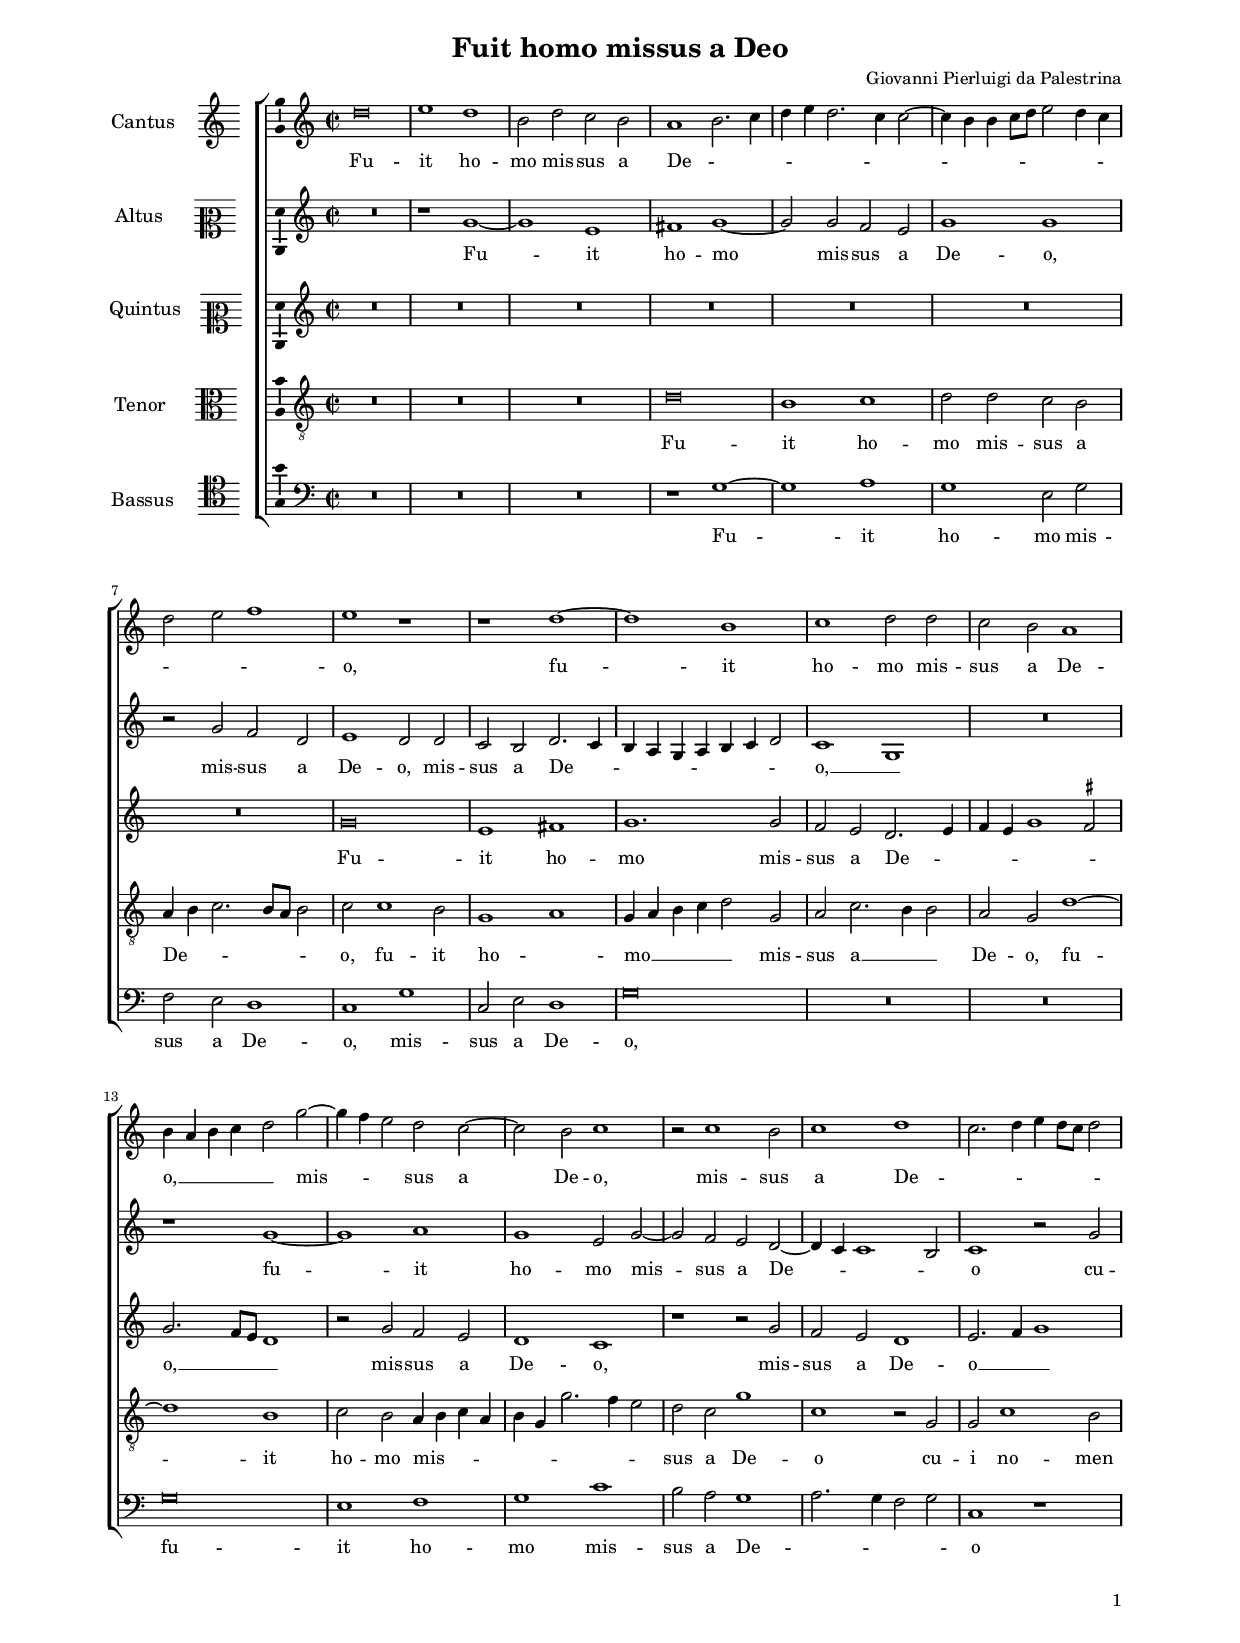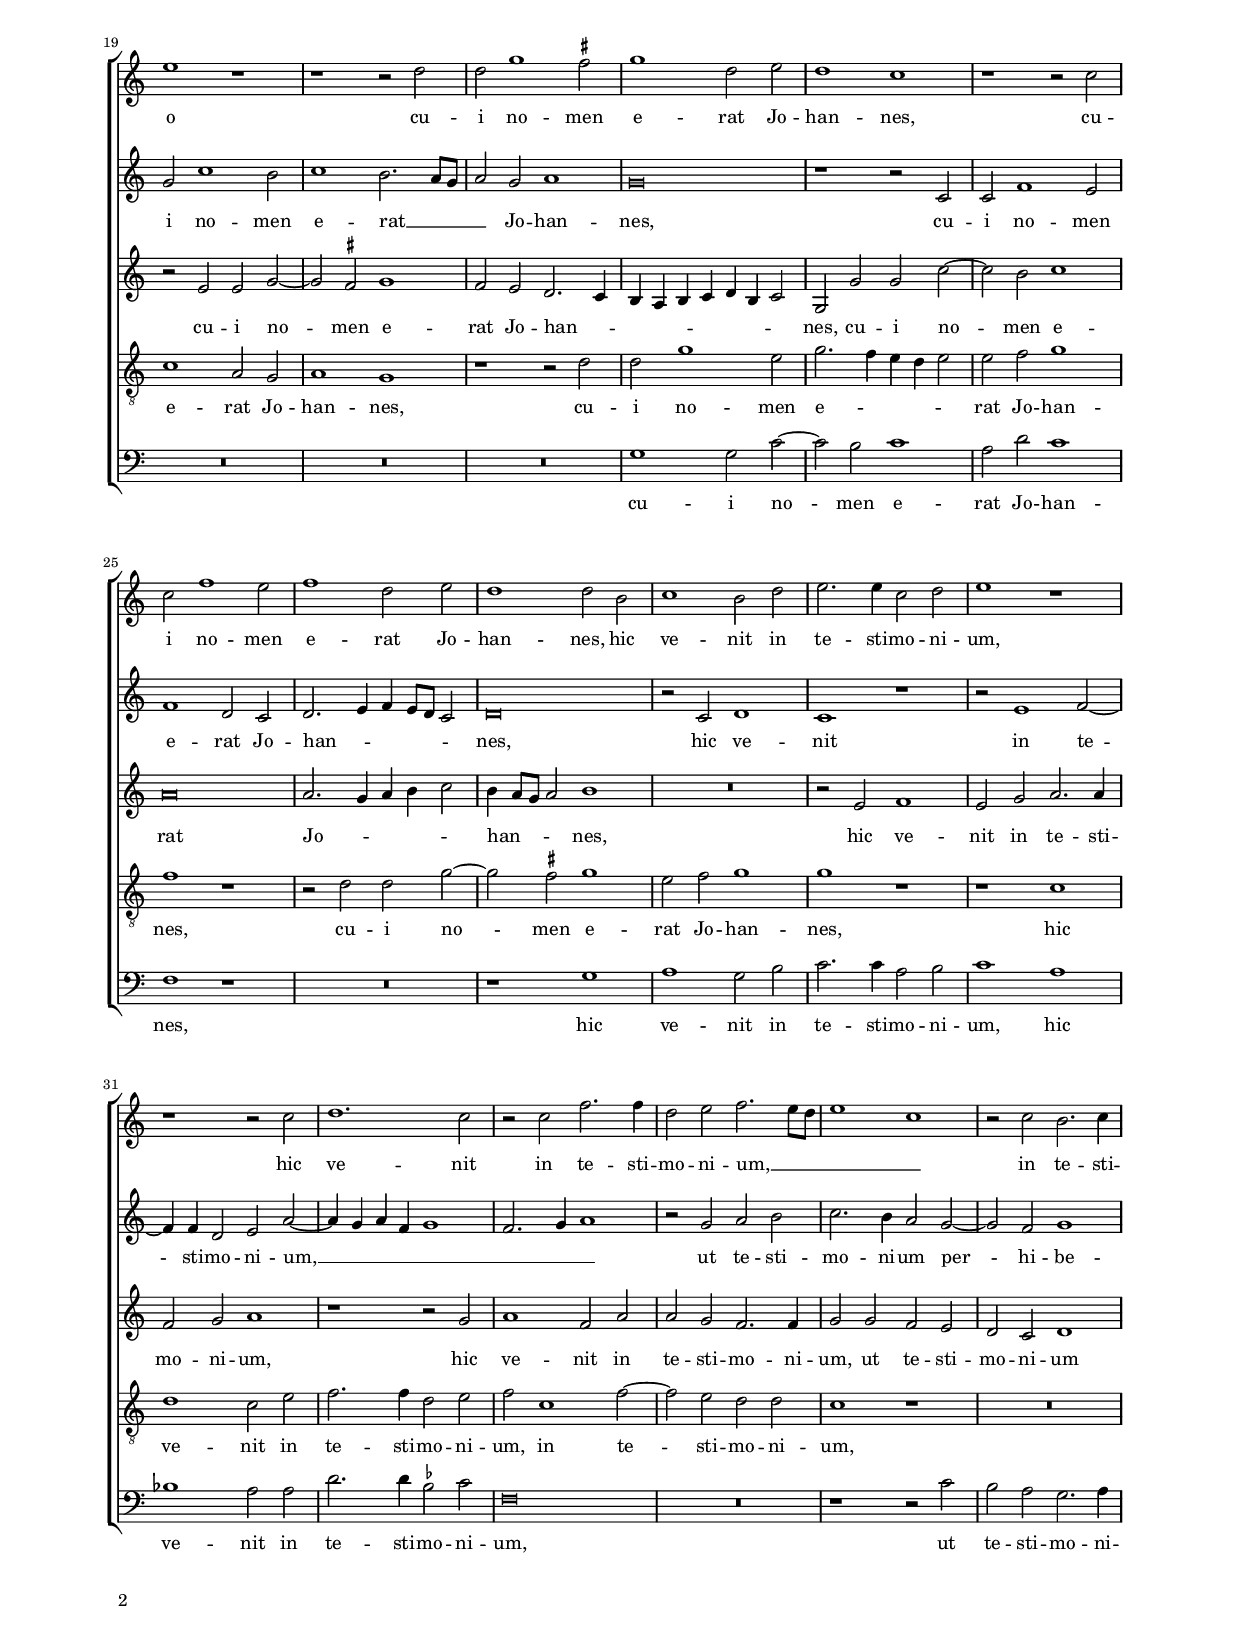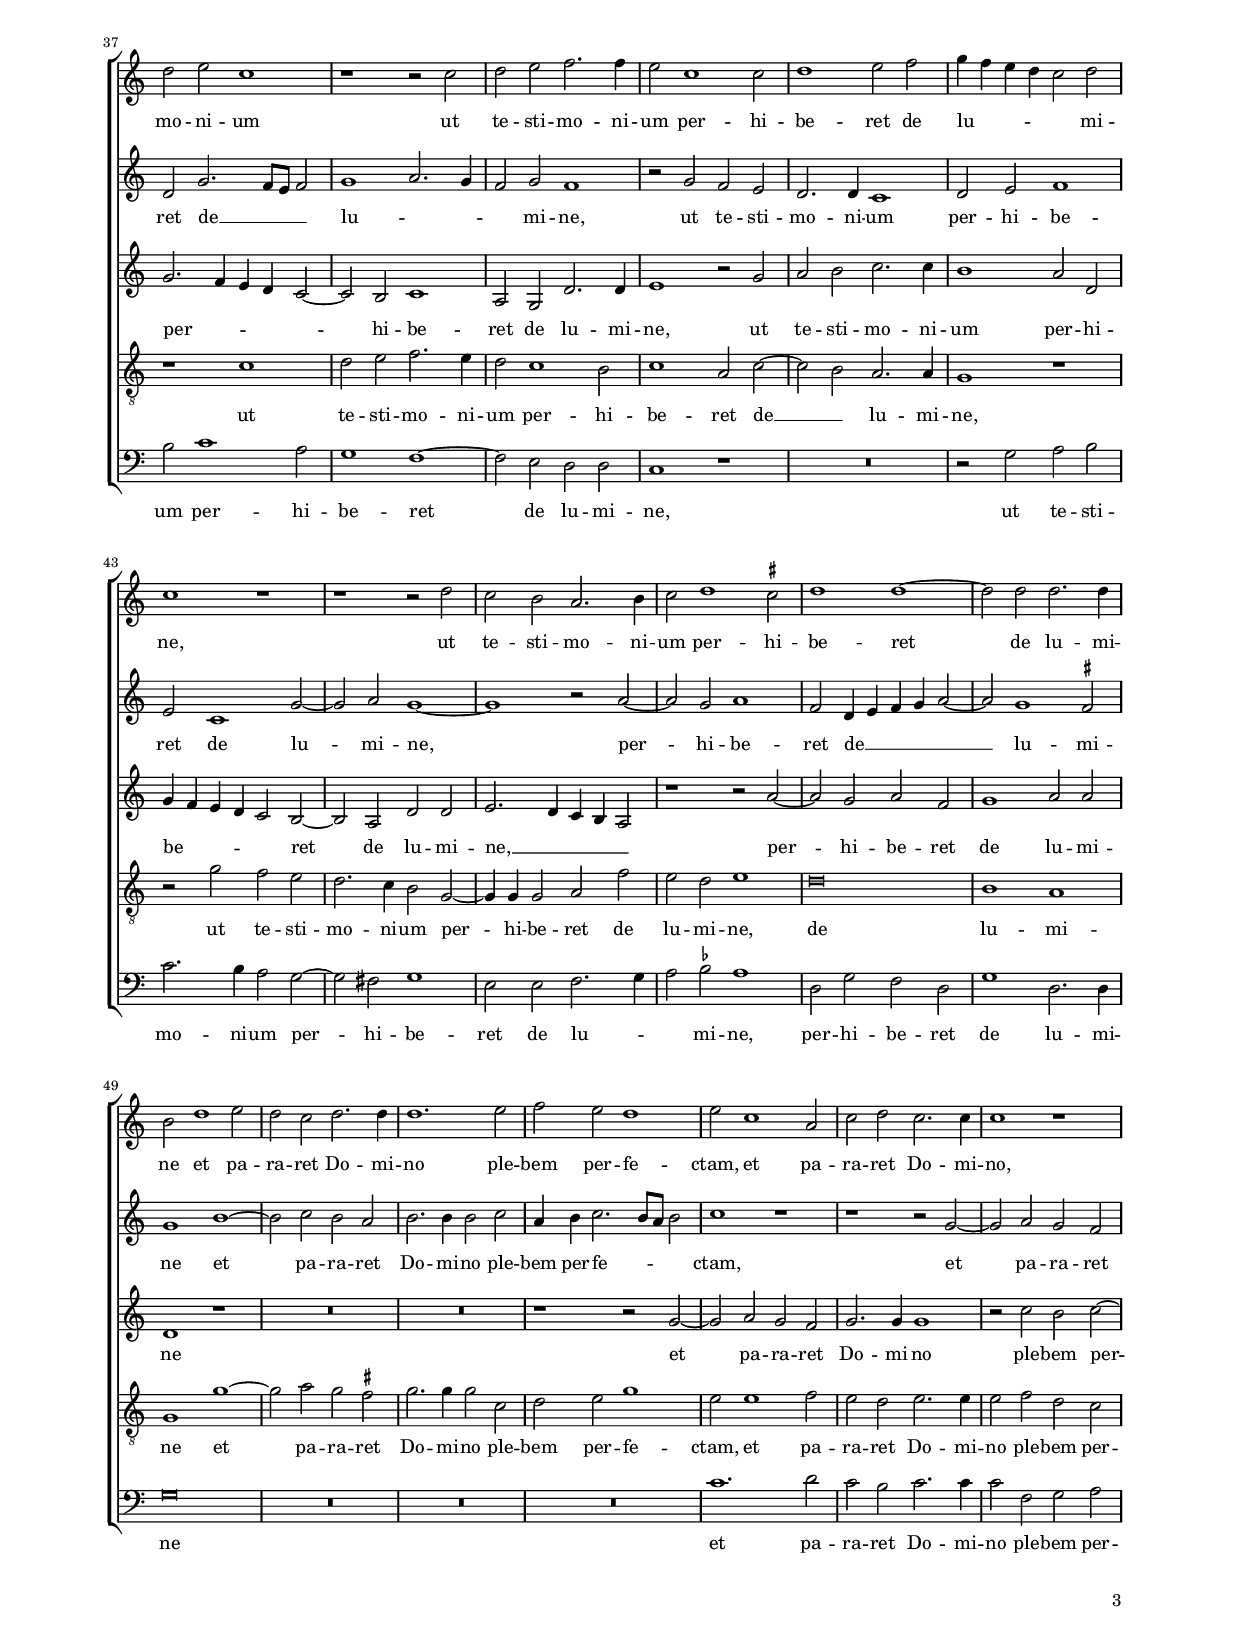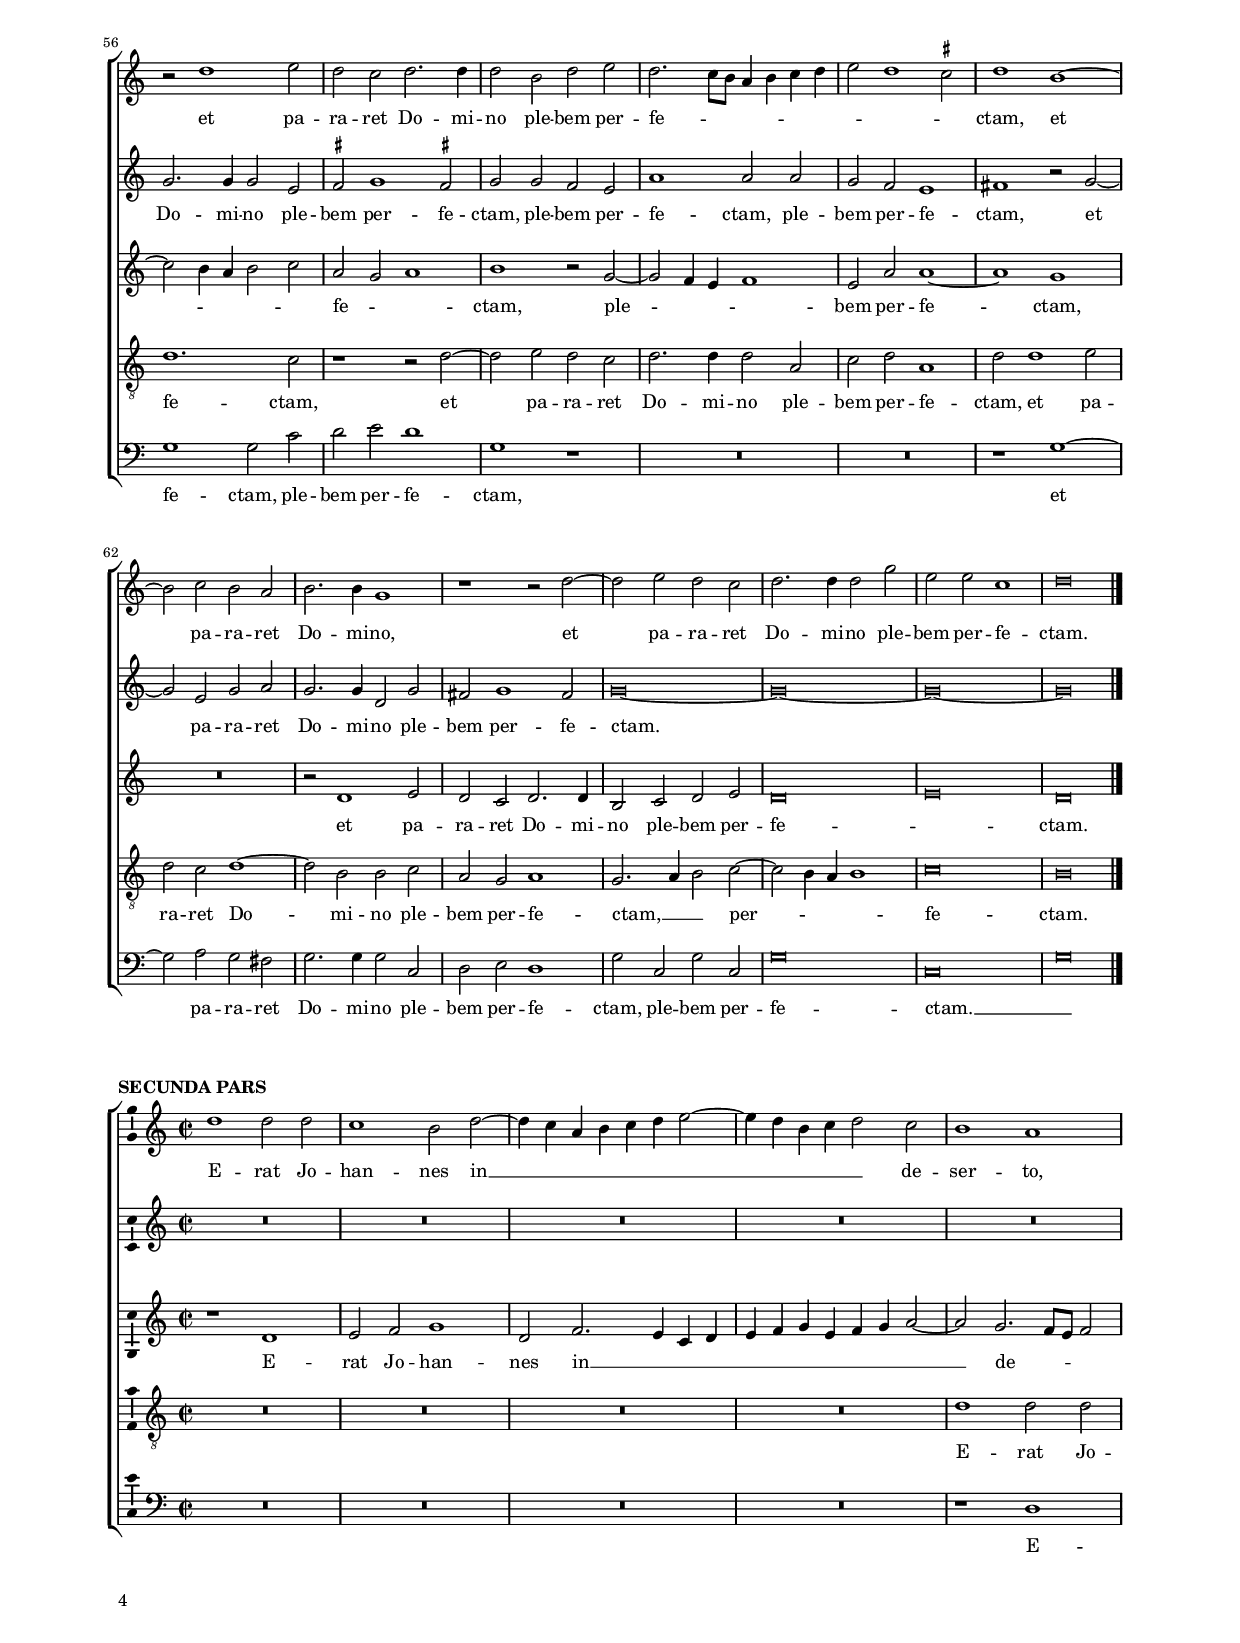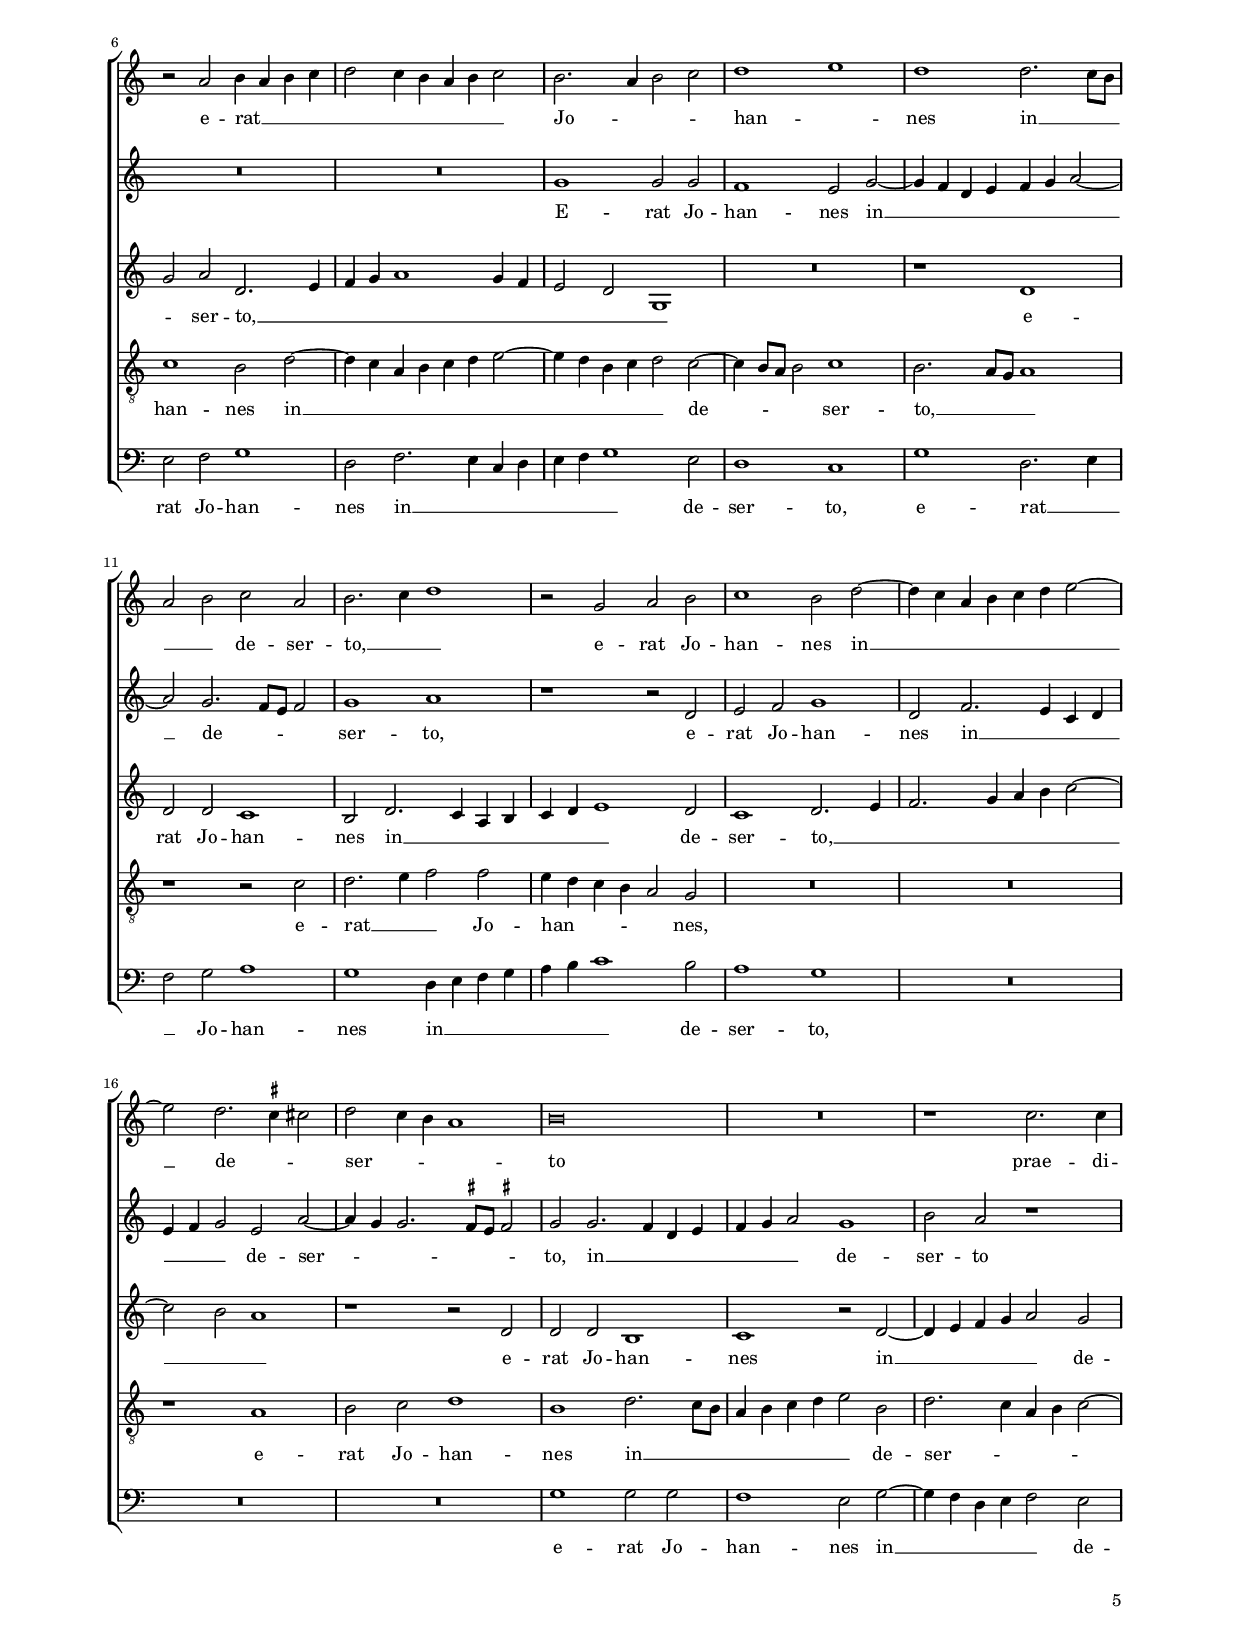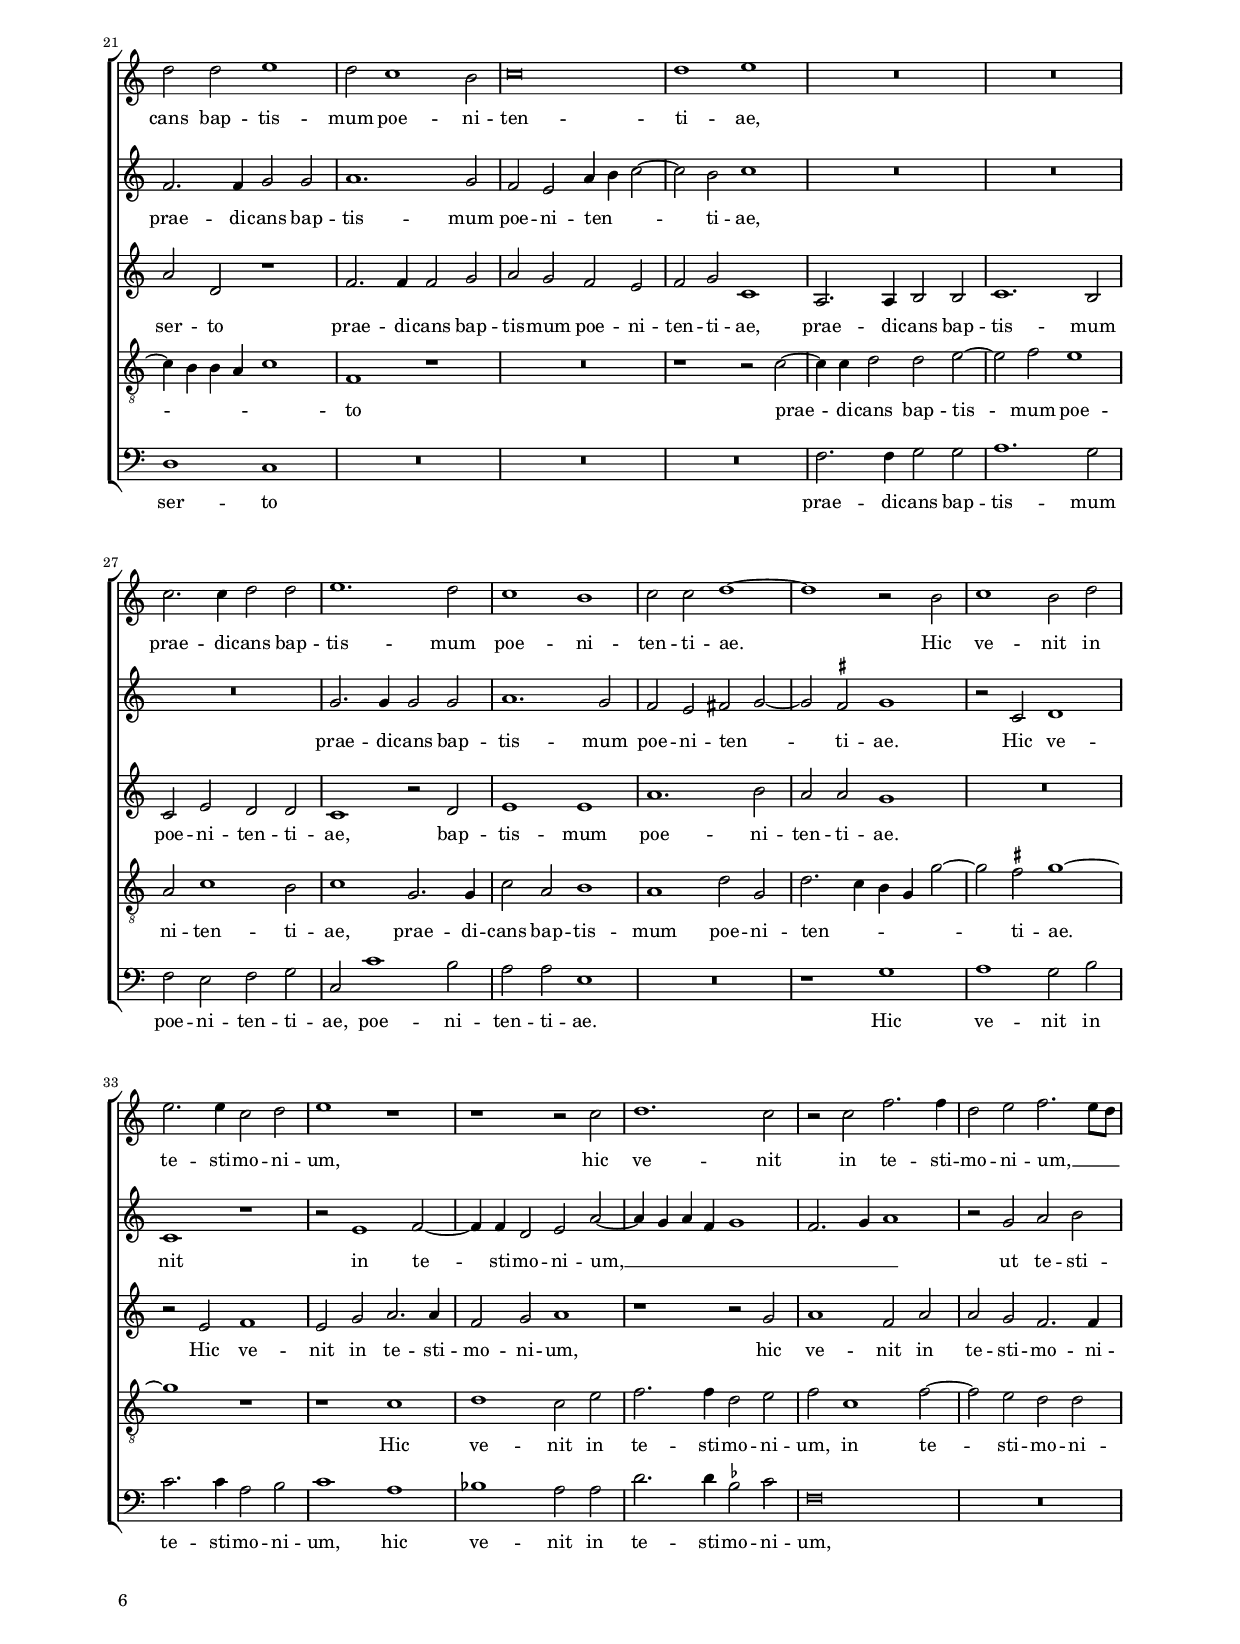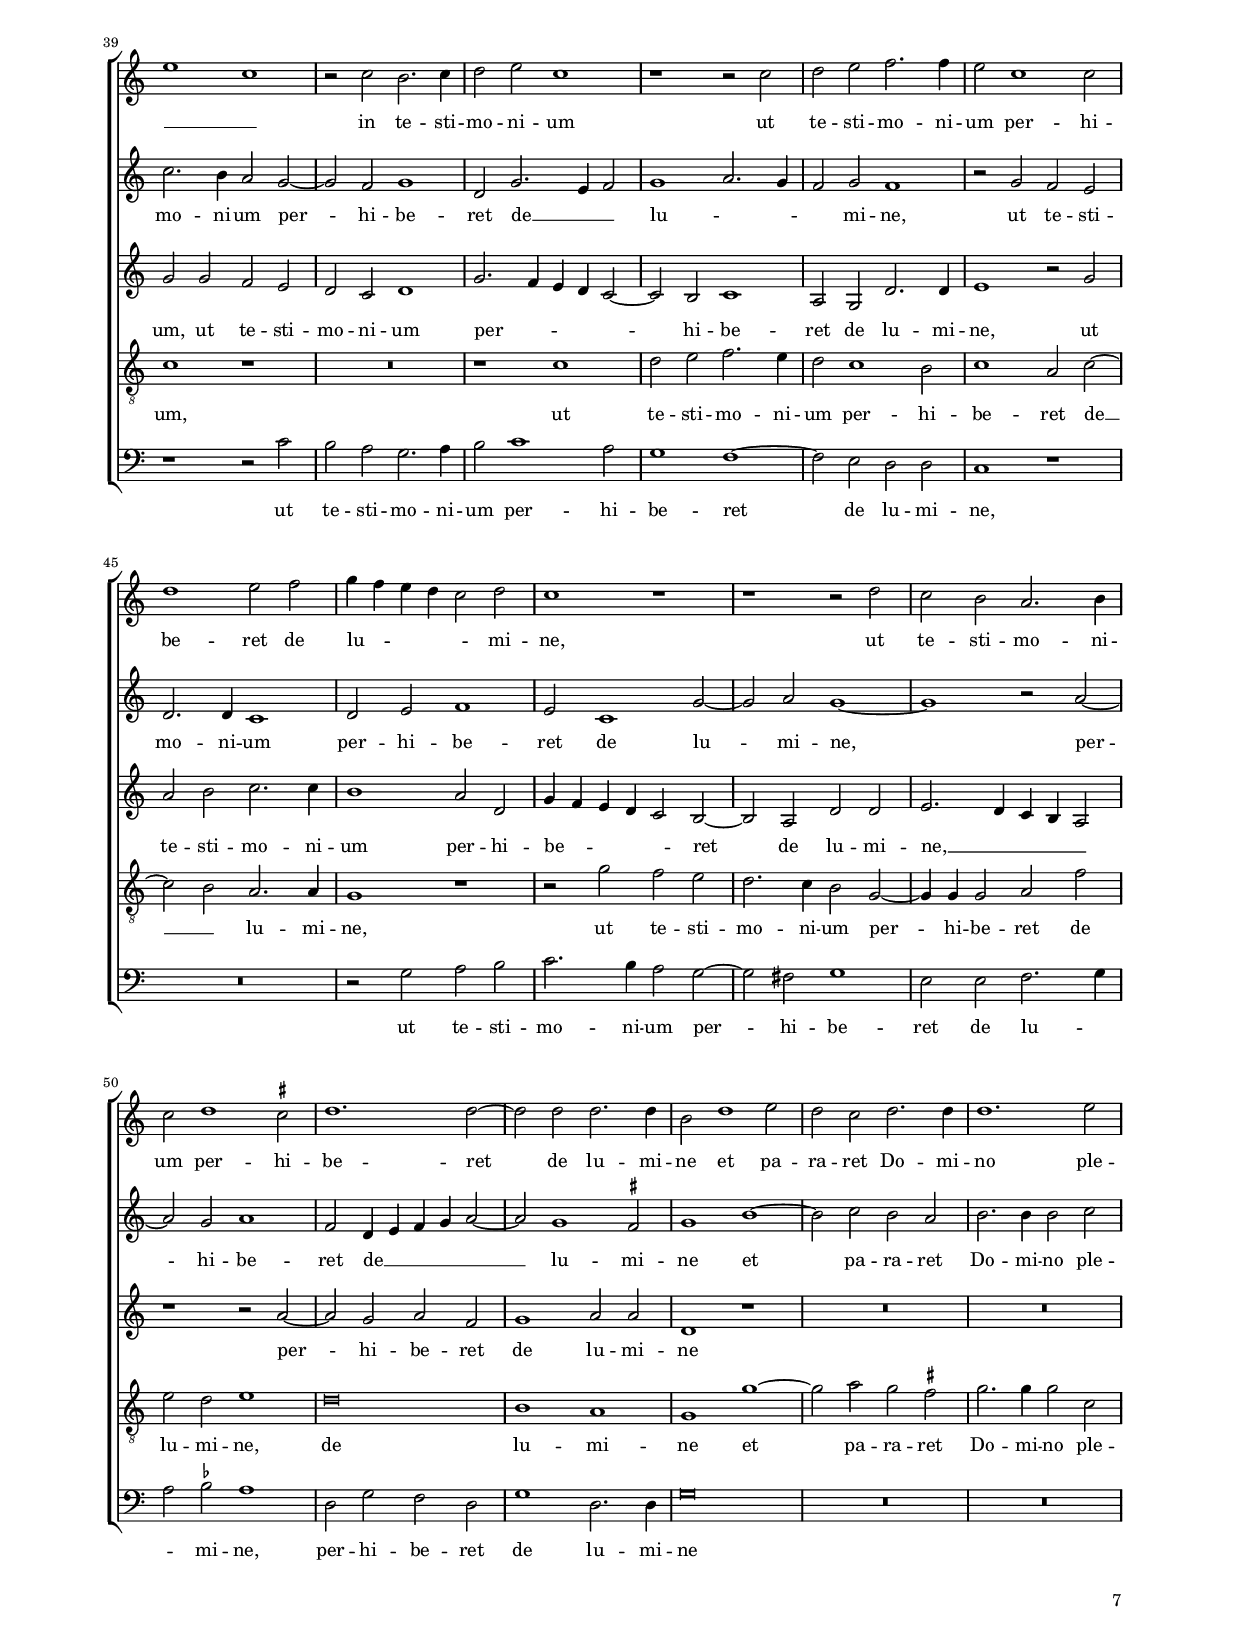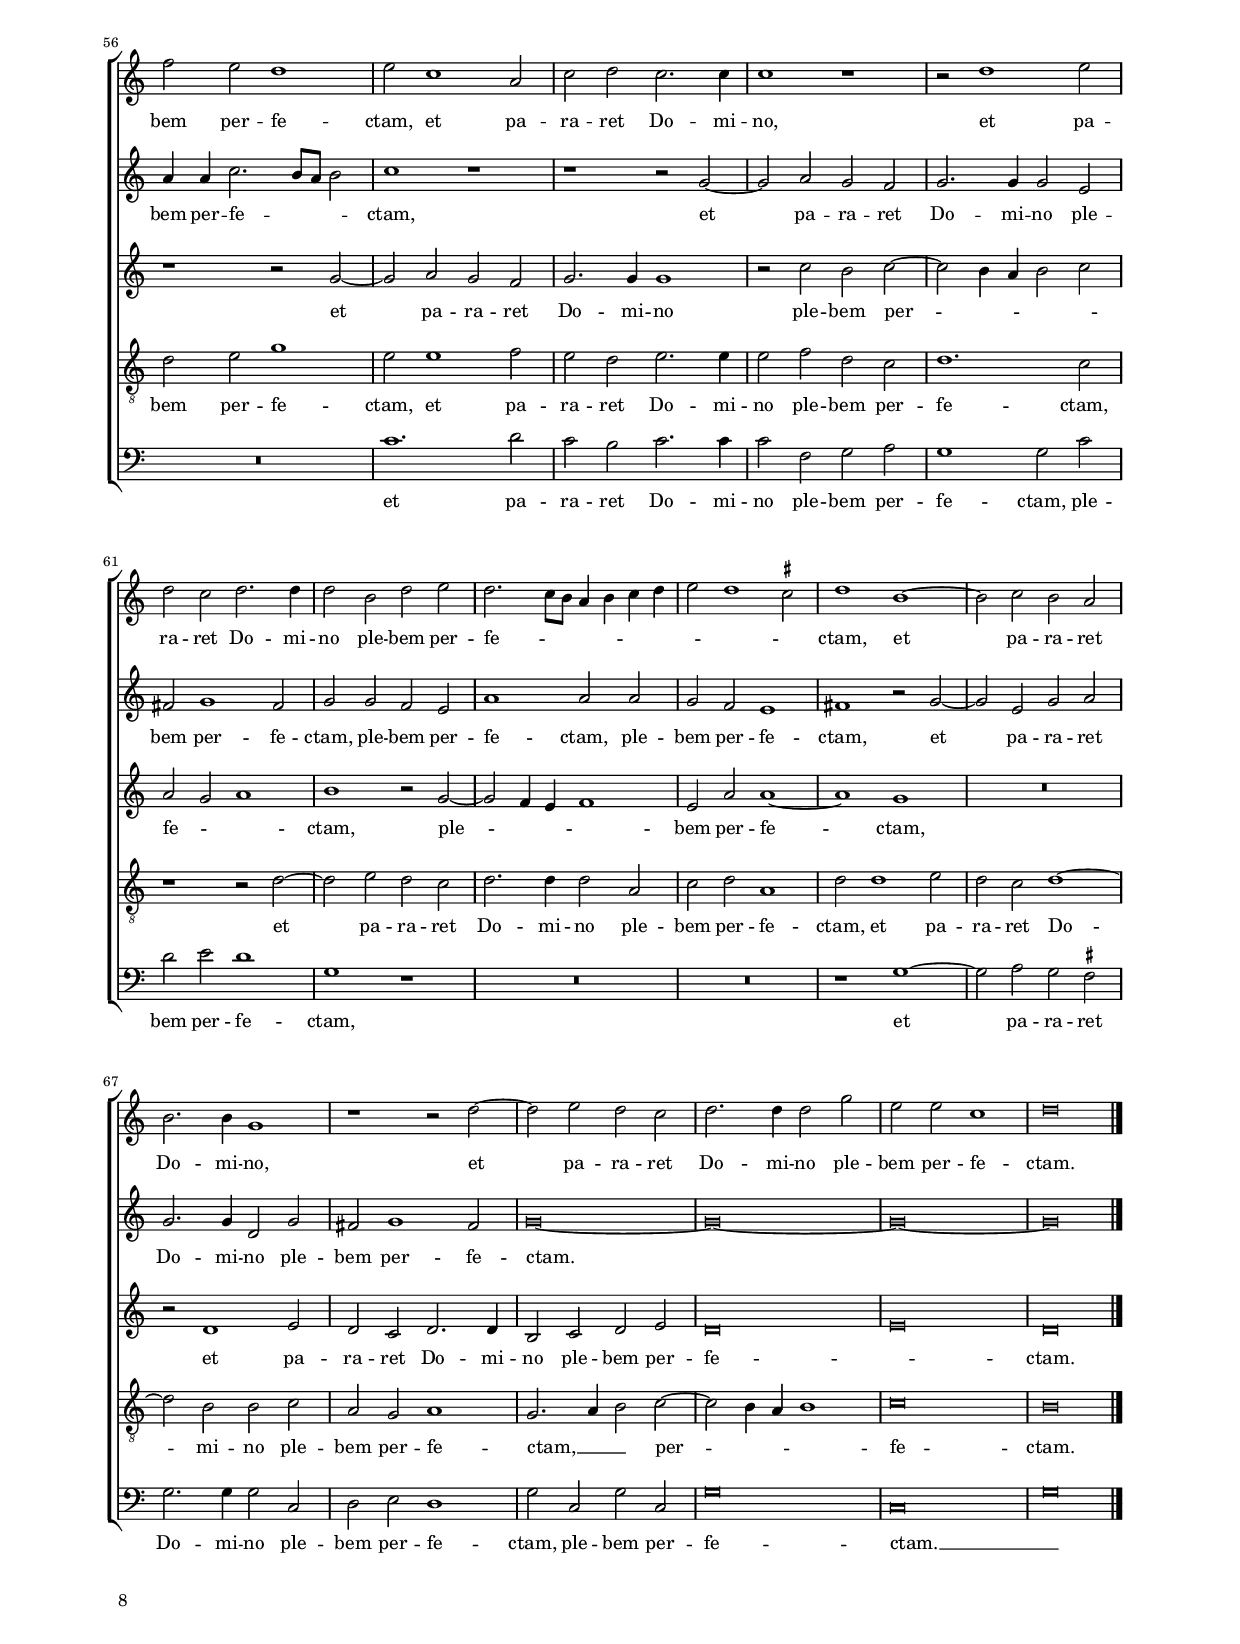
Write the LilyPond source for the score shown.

\header
{
  title="Fuit homo missus a Deo"
  composer="Giovanni Pierluigi da Palestrina"
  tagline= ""
}

\version "2.20.0"
\language deutsch
#(set-global-staff-size 15)
% #(set-default-paper-size "letter")
#(ly:set-option 'point-and-click #f)

	
	ficta = { \once \set suggestAccidentals = ##t }
	
	forget = #(define-music-function (music) (ly:music?) #{
		\accidentalStyle forget
		$music
		\accidentalStyle default
		#})
	
	m = \melisma
	me = \melismaEnd


\paper
	{
	top-margin = 1.8 \cm
	bottom-margin = 1.2 \cm
	left-margin = 2 \cm
	right-margin = 2 \cm
	ragged-bottom = ##f
	ragged-last-bottom = ##t
	print-page-number = ##f
	score-system-spacing = #'((basic-distance . 16) (minimum-distance . 14) (padding . 5) (strechability . 150))
	system-system-spacing = #'((basic-distance . 16) (minimum-distance . 14) (padding . 5) (strechability . 150))
    oddFooterMarkup=\markup   \fill-line { "" \fromproperty #'page:page-number-string }
    evenFooterMarkup=\markup  \fill-line { \fromproperty #'page:page-number-string "" }
    last-bottom-spacing = #'((basic-distance . 12) (minimum-distance . 7) (padding . 4))
	systems-per-page = 3
%       page-count = 6
%	min-systems-per-page = 3
	}

global = {
	\key c \major
	\time 2/2 \set Score.measureLength = #(ly:make-moment 2/1)
        \skip 1*136 \bar "|."
	}
	

incipitcantus = \markup { \score {
	{
	\set Staff.instrumentName = \markup { \fontsize #1 "Cantus" }
	\key c \major
	\clef violin
	s4 \bar ""
	}
	\layout  {
	raggedright = ##t
	indent = 1.8 \cm
	line-width = 2.5 \cm
	\context { \Staff \remove Time_signature_engraver }
	\override Staff.Clef.Y-extent = #'(0 . 0)
	}} \hspace #1 }
      
      
incipitaltus = \markup { \score {
	{
	\set Staff.instrumentName = \markup { \fontsize #1 "Altus" }
	\key c \major
	\clef mezzosoprano
	s4 \bar ""
	}
	\layout  {
	raggedright = ##t
	indent = 1.8 \cm
	line-width = 2.5 \cm
	\context { \Staff \remove Time_signature_engraver }
	\override Staff.Clef.Y-extent = #'(0 . 0)
	}} \hspace #1 }

         
incipitquintus = \markup { \score {
	{
	\set Staff.instrumentName = \markup { \fontsize #1 "Quintus" }
	\key c \major
	\clef mezzosoprano
	s4 \bar ""
	}
	\layout  {
	raggedright = ##t
	indent = 1.8 \cm
	line-width = 2.5 \cm
	\context { \Staff \remove Time_signature_engraver }
	\override Staff.Clef.Y-extent = #'(0 . 0)
	}} \hspace #1 }
      

incipittenor = \markup { \score {
	{
	\set Staff.instrumentName = \markup { \fontsize #1 "Tenor" }
	\key c \major
	\clef alto
	s4 \bar ""
	}
	\layout  {
	raggedright = ##t
	indent = 1.8 \cm
	line-width = 2.5 \cm
	\context { \Staff \remove Time_signature_engraver }
	\override Staff.Clef.Y-extent = #'(0 . 0)
	}} \hspace #1 }
 
      
incipitbassus = \markup { \score {
	{
	\set Staff.instrumentName = \markup { \fontsize #1 "Bassus" }
	\key c \major
	\clef tenor
	s4 \bar ""
	}
	\layout  {
	raggedright = ##t
	indent = 1.8 \cm
	line-width = 2.5 \cm
	\context { \Staff \remove Time_signature_engraver }
	\override Staff.Clef.Y-extent = #'(0 . 0)
	}} \hspace #1 }


cantus =  \relative c''
	{
	d\breve
	e1 d
	h2 d c h
	a1 h2. c4
%5
	d4 e d2. c4 c2~ |
	c4 h h c8 d e2 d4 c
	d2 e f1
	e1 r
	r1d~
%10
	d1 h |
	c1 d2 d
	c2 h a1
	h4 a h c d2 g~
	g4 f e2 d c~
%15
	c2 h c1 |
	r2 c1 h2
	c1 d
	c2. d4 e d8 c d2
	e1 r
%20
	r1 r2 d |
	d2 g1 \ficta fis2
	g1 d2 e
	d1 c
	r1 r2 c
%25
	c2 f1 e2 |
	f1 d2 e
	d1 d2 h
	c1 h2 d
	e2. e4 c2 d
%30
	e1 r |
	r1 r2 c
	d1. c2
	r2 c f2. f4
	d2 e f2. e8 d
%35
	e1 c |
	r2 c h2. c4
	d2 e c1
	r1 r2 c
	d2 e f2. f4
%40
	e2 c1 c2 |
	d1 e2 f
	g4 f e d c2 d
	c1 r
	r1 r2 d
%45
	c2 h a2. h4 |
	c2 d1 \ficta cis2
	d1 d~
	d2 d d2. d4
	h2 d1 e2
%50
	d2 c d2. d4 |
	d1. e2
	f2 e d1
	e2 c1 a2
	c2 d c2. c4
%55
	c1 r |
	r2 d1 e2
	d2 c d2. d4
	d2 h d e
	d2. c8 h a4 h c d
%60
	e2 d1 \ficta cis2 |
	d1 h~
	h2 c h a
	h2. h4 g1
	r1 r2 d'~
%65
	d2 e d c |
	d2. d4 d2 g
	e2 e c1
	d\breve |
	}


altus =  \relative c'
        {
	R\breve
	r1 g'~
	g1 e
	fis1 g~
%5
	g2 g f e |
	g1 g
	r2 g f d
	e1 d2 d
	c2 h d2. c4
%10
	h4 a g a h c d2 |
	c1 g
	R\breve
	r1 g'~
	g1 a
%15
	g1 e2 g~ |
	g2 f e d~
	d4 c c1 h2
	c1 r2 g'
	g2 c1 h2
%20
	c1 h2. a8 g |
	a2 g a1
	g\breve
	r1 r2 c,
	c2 f1 e2
%25
	f1 d2 c |
	d2. e4 f e8 d c2
	d\breve
	r2 c d1
	c1 r
%30
	r2 e1 f2~ |
	f4 f d2 e a~
	a4 g a f g1
	f2. g4 a1
	r2 g a h
%35
	c2. h4 a2 g~ |
	g2 f g1
	d2 g2. f8 e f2
	g1 a2. g4
	f2 g f1
%40
	r2 g f e |
	d2. d4 c1
	d2 e f1
	e2 c1 g'2~
	g2 a g1~
%45
	g1 r2 a~ |
	a2 g a1
	f2 d4 e f g a2~
	a2 g1 \ficta fis2
	g1 h~
%50
	h2 c h a |
	h2. h4 h2 c
	a4 h c2. h8 a h2
	c1 r
	r1 r2 g~
%55
	g2 a g f |
	g2. g4 g2 e
	\ficta fis2 g1 \ficta fis!2
	g2 g f e
	a1 a2 a
%60
	g2 f e1 |
	fis1 r2 g~
	g2 e g a
	g2. g4 d2 g
	fis2 g1 fis2
%65
	g\breve~
	g\breve~
	g\breve~
	g\breve |
	}


quintus =  \relative c'
	{
	R\breve
	R\breve
	R\breve
	R\breve
%5
	R\breve |
	R\breve
	R\breve
	g'\breve
	e1 fis
%10
	g1. g2 |
	f2 e d2. e4
	f4 e g1 \ficta fis2
	g2. f8 e d1
	r2 g f e
%15
	d1 c |
	r1 r2 g'
	f2 e d1
	e2. f4 g1
	r2 e e g~
%20
	g2 \ficta fis g1 |
	f2 e d2. c4
	h4 a h c d h c2
	g2 g' g c~
	c2 h c1
%25
	a\breve |
	a2. g4 a h c2
	h4 a8 g a2 h1
	R\breve
	r2 e, f1
%30
	e2 g a2. a4 |
	f2 g a1
	r1 r2 g
	a1 f2 a
	a2 g f2. f4
%35
	g2 g f e |
	d2 c d1
	g2. f4 e d c2~
	c2 h c1
	a2 g d'2. d4
%40
	e1 r2 g |
	a2 h c2. c4
	h1 a2 d,
	g4 f e d c2 h~
	h2 a d d
%45
	e2. d4 c h a2 |
	r1 r2 a'~
	a2 g a f
	g1 a2 a
	d,1 r
%50
	R\breve |
	R\breve
	r1 r2 g~
	g2 a g f
	g2. g4 g1
%55
	r2 c h c~ |
	c2 h4 a h2 c
	a2 g a1
	h1 r2 g~
	g2 f4 e f1
%60
	e2 a a1~ |
	a1 g
	R\breve
	r2 d1 e2
	d2 c d2. d4
%65
	h2 c d e |
	d\breve
	e\breve
	d\breve |
	}


tenor  =  \relative c'
	{
	R\breve
	R\breve
	R\breve
	d\breve
%5
	h1 c |
	d2 d c h
	a4 h c2. h8 a h2
	c2 c1 h2
	g1 a
%10
	g4 a h c d2 g, |
	a2 c2. h4 h2
	a2 g d'1~
	d1 h
	c2 h a4 h c a
%15
	h4 g g'2. f4 e2 |
	d2 c g'1
	c,1 r2 g
	g2 c1 h2
	c1 a2 g
%20
	a1 g |
	r1 r2 d'
	d2 g1 e2
	g2. f4 e d e2
	e2 f g1
%25
	f1 r |
	r2 d d g~
	g2 \ficta fis g1
	e2 f g1
	g1 r
%30
	r1 c, |
	d1 c2 e
	f2. f4 d2 e
	f2 c1 f2~
	f2 e d d
%35
	c1 r |
	R\breve
	r1 c
	d2 e f2. e4
	d2 c1 h2
%40
	c1 a2 c~ |
	c2  h a2. a4
	g1 r
	r2 g' f e
	d2. c4 h2 g~
%45
	g4 g g2 a f' |
	e2 d e1
	d\breve
	h1 a
	g1 g'~
%50
	g2 a g \ficta fis |
	g2. g4 g2 c,
	d2 e g1
	e2 e1 f2
	e2 d e2. e4
%55
	e2 f d c |
	d1. c2
	r1 r2 d~
	d2 e d c
	d2. d4 d2 a
%60
	c2 d a1 |
	d2 d1 e2
	d2 c d1~
	d2 h h c
	a2 g a1
%65
	g2. a4 h2 c~ |
	c2 h4 a h1
	c\breve
	h\breve |
	}


bassus  =  \relative c
	{
	R\breve
	R\breve
	R\breve
	r1 g'~
%5
	g1 a |
	g1 e2 g
	f2 e d1
	c1 g'
	c,2 e d1
%10
	g\breve |
	R\breve
	R\breve
	g\breve
	e1 f
%15
	g1 c |
	h2 a g1
	a2. g4 f2 g
	c,1 r
	R\breve
%20
	R\breve |
	R\breve
	g'1 g2 c~
	c2 h c1
	a2 d c1
%25
	f,1 r |
	R\breve
	r1 g
	a1 g2 h
	c2. c4 a2 h
%30
	c1 a |
	b1 a2 a
	d2. d4 \ficta b2 c
	f,\breve
	R\breve
%35
	r1 r2 c' |
	h2 a g2. a4
	h2 c1 a2
	g1 f~
	f2 e d d
%40
	c1 r |
	R\breve
	r2 g' a h
	c2. h4 a2 g~
	g2 fis g1
%45
	e2 e f2. g4 |
	a2 \ficta b a1
	d,2 g f d
	g1 d2. d4
	g\breve
%50
	R\breve |
	R\breve
	R\breve
	c1. d2
	c2 h c2. c4
%55
	c2 f, g a |
	g1 g2 c
	d2 e d1
	g,1 r
	R\breve
%60
	R\breve |
	r1 g~
	g2 a g fis
	g2. g4 g2 c,
	d2 e d1
%65
	g2 c, g' c, |
	g'\breve
	c,\breve
	g'\breve |
	}


lyricscantus = \lyricmode {
	Fu -- it ho -- mo mis -- sus a De -- _ _ _ _ _ _ _ _ _ _ _ _ _ _ _ _ _ o,
        fu -- it ho -- mo mis -- sus a De -- o, __ _ _ _ _
        mis -- _ _ sus a De -- o,
        mis -- sus a De -- _ _ _ _ _ _ o
        cu -- i no -- men e -- rat Jo -- han -- nes,
        cu -- i no -- men e -- rat Jo -- han -- nes,
        hic ve -- nit in te -- sti -- mo -- ni -- um,
        hic ve -- nit in te -- sti -- mo -- ni -- um, __ _ _ _ _
        in te -- sti -- mo -- ni -- um
        ut te -- sti -- mo -- ni -- um per -- hi -- be -- ret de lu -- _ _ _ _ mi -- ne,
        ut te -- sti -- mo -- ni -- um per -- hi -- be -- ret de lu -- mi -- ne
        et pa -- ra -- ret Do -- mi -- no ple -- bem per -- fe -- ctam,
        et pa -- ra -- ret Do -- mi -- no,
        et pa -- ra -- ret Do -- mi -- no ple -- bem per -- fe -- _ _ _ _ _ _ _ _ _ ctam,
        et pa -- ra -- ret Do -- mi -- no,
        et pa -- ra -- ret Do -- mi -- no ple -- bem per -- fe -- ctam.
	}


lyricsaltus = \lyricmode {
	Fu -- it ho -- mo mis -- sus a De -- o,
        mis -- sus a De -- o,
        mis -- sus a De -- _ _ _ _ _ _ _ _ o, __ _
        fu -- it ho -- mo mis -- sus a De -- _ _ _ o
        cu -- i no -- men e -- rat __ _ _ _ Jo -- han -- nes,
        cu -- i no -- men e -- rat Jo -- han -- _ _ _ _ _ nes,
        hic ve -- nit in te -- sti -- mo -- ni -- um, __ _ _ _ _ _ _ _
        ut te -- sti -- mo -- ni -- um per -- hi -- be -- ret de __ _ _ _ lu -- _ _ _ mi -- ne,
        ut te -- sti -- mo -- ni -- um per -- hi -- be -- ret de lu -- mi -- ne,
        per -- hi -- be -- ret de __ _ _ _ _ lu -- mi -- ne
        et pa -- ra -- ret Do -- mi -- no ple -- bem per -- fe -- _ _ _ ctam,
        et pa -- ra -- ret Do -- mi -- no ple -- bem per -- fe -- ctam,
        ple -- bem per -- fe -- ctam,
        ple -- bem per -- fe -- ctam,
        et pa -- ra -- ret Do -- mi -- no ple -- bem per -- fe -- ctam.
	}


lyricsquintus = \lyricmode {
	Fu -- it ho -- mo mis -- sus a De -- _ _ _ _ _ o, __ _ _ _
        mis -- sus a De -- o,
        mis -- sus a De -- o __ _ _
        cu -- i no -- men e -- rat Jo -- han -- _ _ _ _ _ _ _ _ nes,
        cu -- i no -- men e -- rat Jo -- _ _ _ _ han -- _ _ _ nes,
        hic ve -- nit in te -- sti -- mo -- ni -- um,
        hic ve -- nit in te -- sti -- mo -- ni -- um,
        ut te -- sti -- mo -- ni -- um per -- _ _ _ _ hi -- be -- ret de lu -- mi -- ne,
        ut te -- sti -- mo -- ni -- um per -- hi -- be -- _ _ _ _ ret de lu -- mi -- ne, __ _ _ _ _
        per -- hi -- be -- ret de lu -- mi -- ne
        et pa -- ra -- ret Do -- mi -- no ple -- bem per -- _ _ _ _ fe -- _ _ ctam,
        ple -- _ _ _ bem per -- fe -- ctam,
        et pa -- ra -- ret Do -- mi -- no ple -- bem per -- fe -- _ ctam.
	}


lyricstenor = \lyricmode {
	Fu -- it ho -- mo mis -- sus a De -- _ _ _ _ _ o,
        fu -- it ho -- _ mo __ _ _ _ _ mis -- sus a __ _ _ De -- o,
        fu -- it ho -- mo mis -- _ _ _ _ _ _ _ _ sus a De -- o
        cu -- i no -- men e -- rat Jo -- han -- nes,
        cu -- i no -- men e -- _ _ _ _ rat Jo -- han -- nes,
        cu -- i no -- men e -- rat Jo -- han -- nes,
        hic ve -- nit in te -- sti -- mo -- ni -- um,
        in te -- sti -- mo -- ni -- um,
        ut te -- sti -- mo -- ni -- um per -- hi -- be -- ret de __ _ lu -- mi -- ne,
        ut te -- sti -- mo -- ni -- um per -- hi -- be -- ret de lu -- mi -- ne,
        de lu -- mi -- ne
        et pa -- ra -- ret Do -- mi -- no ple -- bem per -- fe -- ctam,
        et pa -- ra -- ret Do -- mi -- no ple -- bem per -- fe -- ctam,
        et pa -- ra -- ret Do -- mi -- no ple -- bem per -- fe -- ctam,
        et pa -- ra -- ret Do -- mi -- no ple -- bem per -- fe -- ctam, __ _ _
        per -- _ _ _ fe -- ctam.
	}


lyricsbassus = \lyricmode {
	Fu -- it ho -- mo mis -- sus a De -- o,
        mis -- sus a De -- o,
        fu -- it ho -- mo mis -- sus a De -- _ _ _ _ o
        cu -- i no -- men e -- rat Jo -- han -- nes,
        hic ve -- nit in te -- sti -- mo -- ni -- um,
        hic ve -- nit in te -- sti -- mo -- ni -- um,
        ut te -- sti -- mo -- ni -- um per -- hi -- be -- ret de lu -- mi -- ne,
        ut te -- sti -- mo -- ni -- um per -- hi -- be -- ret de lu -- _ _ mi -- ne,
        per -- hi -- be -- ret de lu -- mi -- ne
        et pa -- ra -- ret Do -- mi -- no ple -- bem per -- fe -- ctam,
        ple -- bem per -- fe -- ctam,
        et pa -- ra -- ret Do -- mi -- no ple -- bem per -- fe -- ctam,
        ple -- bem per -- fe -- ctam. __ _
	}


\score
{  
	% \transpose {
	\new ChoirStaff \with { \override StaffGrouper.staff-staff-spacing.basic-distance = #12 }
	<<

	\new Staff << \global
	\new Voice="v1" {
		\set Staff.instrumentName=\incipitcantus
		\set Staff.midiInstrument = "reed organ"
		\clef violin
		\cantus }
	\new Lyrics \lyricsto "v1" {\lyricscantus }
	>>


	\new Staff << \global
	\new Voice="v2" {
		\set Staff.instrumentName=\incipitaltus
		\set Staff.midiInstrument = "reed organ"
                \clef violin % "G_8"
		\altus}
	\new Lyrics \lyricsto "v2" {\lyricsaltus }
	>>
        

	\new Staff << \global
	\new Voice="v5" {
		\set Staff.instrumentName=\incipitquintus
		\set Staff.midiInstrument = "reed organ"
                \clef violin % "G_8"
		\quintus}
	\new Lyrics \lyricsto "v5" {\lyricsquintus }
	>>


	\new Staff << \global
	\new Voice="v3" {
		\set Staff.instrumentName=\incipittenor
		\set Staff.midiInstrument = "reed organ"
		\clef "G_8"
		\tenor }
	\new Lyrics \lyricsto "v3" {\lyricstenor }
	>>


	\new Staff << \global
	\new Voice="v4" {
		\set Staff.instrumentName=\incipitbassus
		\set Staff.midiInstrument = "reed organ"
		\clef bass
		\bassus }
	\new Lyrics \lyricsto "v4" {\lyricsbassus}
	>>

	>>
	% } % transpose

	\layout
	{
	indent = 2.5 \cm
	\context { \Staff \override TimeSignature.break-visibility = #end-of-line-invisible }
	\context { \Lyrics \override VerticalAxisGroup.nonstaff-relatedstaff-spacing.padding = #1.4 }
    \context { \Staff \consists "Ambitus_engraver" }
	\context { \Score \override BarNumber.padding = #2 }
	\context { \Voice \override NoteHead.style = #'baroque }
	}


\midi
	{
    	\tempo 2 = 90
	}

}

%%%%%%%%%%%%%%%%%%%%  SECUNDA PARS %%%%%%%%%%%%%%%%%%%%


global = {
	\key c \major
	\time 2/2 \set Score.measureLength = #(ly:make-moment 2/1)
        \skip 1*144 \bar "|."
	}


cantus =  \relative c''
	{
        d1 d2 d
	c1 h2 d~
	d4 c a h c d e2~
	e4 d h c d2 c
%5
	h1 a |
	r2 a h4 a h c
	d2 c4 h a h c2
	h2. a4 h2 c
	d1 e
%10
	d1 d2. c8 h |
	a2 h c a
	h2. c4 d1
	r2 g, a h
	c1 h2 d~
%15
	d4 c a h c d e2~ |
	e2 d2. \ficta cis4 cis!2
	d2 c4 h a1
	h\breve
	R\breve
%20
	r1 c2. c4 |
	d2 d e1
	d2 c1 h2
	c\breve
	d1 e
%25
	R\breve |
	R\breve
	c2. c4 d2 d
	e1. d2
	c1 h
%30
	c2 c d1~ |
	d1 r2 h
	c1 h2 d
	e2. e4 c2 d
	e1 r
%35
	r1 r2 c |
	d1. c2
	r2 c f2. f4
	d2 e f2. e8 d
	e1 c
%40
	r2 c h2. c4 |
	d2 e c1
	r1 r2 c
	d2 e f2. f4
	e2 c1 c2
%45
	d1 e2 f |
	g4 f e d c2 d
	c1 r
	r1 r2 d
	c2 h a2. h4
%50
	c2 d1 \ficta cis2 |
	d1. d2~
	d2 d d2. d4
	h2 d1 e2
	d2 c d2. d4
%55
	d1. e2 |
	f2 e d1
	e2 c1 a2
	c2 d c2. c4
	c1 r
%60
	r2 d1 e2 |
	d2 c d2. d4
	d2 h d e
	d2. c8 h a4 h c d
	e2 d1 \ficta cis2
%65
	d1 h~ |
	h2 c h a
	h2. h4 g1
	r1 r2 d'~
	d2 e d c
%70
	d2. d4 d2 g |
	e2 e c1
	d\breve |
	}


altus =  \relative c'
        {
	R\breve
	R\breve
	R\breve
	R\breve
%5
	R\breve |
	R\breve
	R\breve
	g'1 g2 g
	f1 e2 g~
%10
	g4 f d e f g a2~ |
	a2 g2. f8 e f2
	g1 a
	r1 r2 d,
	e2 f g1
%15
	d2 f2. e4 c d |
	e4 f g2 e a~
	a4 g g2. \ficta fis8 e \ficta fis!2
	g2 g2. f4 d e
	f4 g a2 g1
%20
	h2 a r1 |
	f2. f4 g2 g
	a1. g2
	f2 e a4 h c2~
	c2 h c1
%25
	R\breve |
	R\breve
	R\breve
	g2. g4 g2 g
	a1. g2
%30
	f2 e fis g~ |
	g2 \ficta fis g1
	r2 c, d1
	c1 r
	r2 e1 f2~
%35
	f4 f d2 e a~ |
	a4 g a f g1
	f2. g4 a1
	r2 g a h
	c2. h4 a2 g~
%40
	g2 f g1 |
	d2 g2. e4 f2
	g1 a2. g4
	f2 g f1
	r2 g f e
%45
	d2. d4 c1 |
	d2 e f1
	e2 c1 g'2~
	g2 a g1~
	g1 r2 a~
%50
	a2 g a1 |
	f2 d4 e f g a2~
	a2 g1 \ficta fis2
	g1 h~
	h2 c h a
%55
	h2. h4 h2 c |
	a4 a c2. h8 a h2
	c1 r
	r1 r2 g~
	g2 a g f
%60
	g2. g4 g2 e |
	fis2 g1 fis2
	g2 g f e
	a1 a2 a
	g2 f e1
%65
	fis1 r2 g~ |
	g2 e g a
	g2. g4 d2 g
	fis2 g1 fis2
	g\breve~
%70
	g\breve~ |
	g\breve~
	g\breve |
	}


quintus =  \relative c'
	{
	r1 d
	e2 f g1
	d2 f2. e4 c d
	e4 f g e f g a2~
%5
        a2 g2. f8 e f2 |	
	g2 a d,2. e4
	f4 g a1 g4 f
	e2 d g,1
	R\breve
%10
	r1 d' |
	d2 d c1
	h2 d2. c4 a h
	c4 d e1 d2
	c1 d2. e4
%15
	f2. g4 a h c2~ |
	c2 h a1
	r1 r2 d,
	d2 d h1
	c1 r2 d~
%20
	d4 e f g a2 g |
	a2 d, r1
	f2. f4 f2 g
	a2 g f e
	f2 g c,1
%25
	a2. a4 h2 h |
	c1. h2
	c2 e d d
	c1 r2 d
	e1 e
%30
	a1. h2 |
	a2 a g1
	R\breve
	r2 e f1
	e2 g a2. a4
%35
	f2 g a1 |
	r1 r2 g
	a1 f2 a
	a2 g f2. f4
	g2 g f e
%40
        d2 c d1 |	
	g2. f4 e d c2~
	c2 h c1
	a2 g d'2. d4
	e1 r2 g
%45
	a2 h c2. c4 |
	h1 a2 d,
	g4 f e d c2 h~
	h2 a d d
	e2. d4 c h a2
%50
	r1 r2 a'~ |
	a2 g a f
	g1 a2 a
	d,1 r
	R\breve
%55
	R\breve |
	r1 r2 g~
	g2 a g f
	g2. g4 g1
	r2 c h c~
%60
	c2 h4 a h2 c |
	a2 g a1
	h1 r2 g~
	g2 f4 e f1
	e2 a a1~
%65
	a1 g |
	R\breve
	r2 d1 e2
	d2 c d2. d4
	h2 c d e
%70
	d\breve |
	e\breve
	d\breve |
	}


tenor  =  \relative c'
	{
	R\breve
	R\breve
	R\breve
	R\breve
%5
	d1 d2 d |
	c1 h2 d~
	d4 c a h c d e2~
	e4 d h c d2 c~
	c4 h8 a h2 c1
%10
	h2. a8 g a1 |
	r1 r2 c
	d2. e4 f2 f
	e4 d c h a2 g
	R\breve
%15
	R\breve |
	r1 a
	h2 c d1
	h1 d2. c8 h
	a4 h c d e2 h
%20
	d2. c4 a h c2~ |
	c4 h h a c1
	f,1 r
	R\breve
	r1 r2 c'~
%25
	c4 c d2 d e~ |
	e2 f e1
	a,2 c1 h2
	c1 g2. g4
	c2 a h1
%30
	a1 d2 g, |
	d'2. c4 h g g'2~
	g2 \ficta fis g1~
	g1 r
	r1 c,
%35
	d1 c2 e |
	f2. f4 d2 e
	f2 c1 f2~
	f2 e d d
	c1 r
%40
	R\breve |
	r1 c
	d2 e f2. e4
	d2 c1 h2
	c1 a2 c~
%45
	c2 h a2. a4 |
	g1 r
	r2 g' f e
	d2. c4 h2 g~
	g4 g g2 a f'
%50
	e2 d e1 |
	d\breve
	h1 a
	g1 g'~
	g2 a g \ficta fis
%55
	g2. g4 g2 c, |
	d2 e g1
	e2 e1 f2
	e2 d e2. e4
	e2 f d c
%60
	d1. c2 |
	r1 r2 d~
	d2 e d c
	d2. d4 d2 a
	c2 d a1
%65
	d2 d1 e2 |
	d2 c d1~
	d2 h h c
	a2 g a1
	g2. a4 h2 c~
%70
	c2 h4 a h1 |
	c\breve
	h\breve |
	}


bassus  =  \relative c
	{
	R\breve
	R\breve
	R\breve
	R\breve
%5
	r1 d |
	e2 f g1
	d2 f2. e4 c d
	e4 f g1 e2
	d1 c
%10
	g'1 d2. e4 |
	f2 g a1
	g1 d4 e f g
	a4 h c1 h2
	a1 g
%15
	R\breve |
	R\breve
	R\breve
	g1 g2 g
	f1 e2 g~
%20
	g4 f d e f2 e |
	d1 c
	R\breve
	R\breve
	R\breve
%25
	f2. f4 g2 g |
	a1. g2
	f2 e f g
	c,2 c'1 h2
	a2 a e1
%30
	R\breve |
	r1 g
	a1 g2 h
	c2. c4 a2 h
	c1 a
%35
	b1 a2 a |
	d2. d4 \ficta b2 c
	f,\breve
	R\breve
	r1 r2 c'
%40
	h2 a g2. a4 |
	h2 c1 a2
	g1 f~
	f2 e d d
	c1 r
%45
	R\breve |
	r2 g' a h
	c2. h4 a2 g~
	g2 fis g1
	e2 e f2. g4
%50
	a2 \ficta b a1
	d,2 g f d
	g1 d2. d4
	g\breve
	R\breve
%55
	R\breve |
	R\breve
	c1. d2
	c2 h c2. c4
	c2 f, g a
%60
	g1 g2 c |
	d2 e d1
	g,1 r
	R\breve
	R\breve
%65
	r1 g~ |
	g2 a g \ficta fis
	g2. g4 g2 c,
	d2 e d1
	g2 c, g' c,
%70
	g'\breve |
	c,\breve
	g'\breve |
	}


lyricscantus = \lyricmode {
	E -- rat Jo -- han -- nes in __ _ _ _ _ _ _ _ _ _ _ de -- ser -- to,
        e -- rat __ _ _ _ _ _ _ _ _ _ Jo -- _ _ _ han -- _ nes in __ _ _ _ _ de -- ser -- to, __ _ _
        e -- rat Jo -- han -- nes in __ _ _ _ _ _ _ de -- _ _ ser -- _ _ _ to
        prae -- di -- cans bap -- tis -- mum poe -- ni -- ten -- ti -- ae,
        prae -- di -- cans bap -- tis -- mum poe -- ni -- ten -- ti -- ae.
        Hic ve -- nit in te -- sti -- mo -- ni -- um,
        hic ve -- nit in te -- sti -- mo -- ni -- um, __ _ _ _ _
        in te -- sti -- mo -- ni -- um
        ut te -- sti -- mo -- ni -- um per -- hi -- be -- ret de lu -- _ _ _ _ mi -- ne,
        ut te -- sti -- mo -- ni -- um per -- hi -- be -- ret de lu -- mi -- ne
        et pa -- ra -- ret Do -- mi -- no ple -- bem per -- fe -- ctam,
        et pa -- ra -- ret Do -- mi -- no,
        et pa -- ra -- ret Do -- mi -- no ple -- bem per -- fe -- _ _ _ _ _ _ _ _ _ ctam,
        et pa -- ra -- ret Do -- mi -- no,
        et pa -- ra -- ret Do -- mi -- no ple -- bem per -- fe -- ctam.
	}


lyricsaltus = \lyricmode {
	E -- rat Jo -- han -- nes in __ _ _ _ _ _ _ de -- _ _ _ ser -- to,
        e -- rat Jo -- han -- nes in __ _ _ _ _ _ _ de -- ser -- _ _ _ _ _ to,
        in __ _ _ _ _ _ _ de -- ser -- to
        prae -- di -- cans bap -- tis -- mum poe -- ni -- ten -- _ _ ti -- ae,
        prae -- di -- cans bap -- tis -- mum poe -- ni -- ten -- _ ti -- ae.
        Hic ve -- nit in te -- sti -- mo -- ni -- um, __ _ _ _ _ _ _ _
        ut te -- sti -- mo -- ni -- um per -- hi -- be -- ret de __ _ _ lu -- _ _ _ mi -- ne,
        ut te -- sti -- mo -- ni -- um per -- hi -- be -- ret de lu -- mi -- ne,
        per -- hi -- be -- ret de __ _ _ _ _ lu -- mi -- ne
        et pa -- ra -- ret Do -- mi -- no ple -- bem per -- fe -- _ _ _ ctam,
        et pa -- ra -- ret Do -- mi -- no ple -- bem per -- fe -- ctam,
        ple -- bem per -- fe -- ctam,
        ple -- bem per -- fe -- ctam,
        et pa -- ra -- ret Do -- mi -- no ple -- bem per -- fe -- ctam.
	}


lyricsquintus = \lyricmode {
	E -- rat Jo -- han -- nes in __ _ _ _ _ _ _ _ _ _ _ de -- _ _ _ _ ser -- to, __ _ _ _ _ _ _ _ _ _
        e -- rat Jo -- han -- nes in __ _ _ _ _ _ _ de -- ser -- to, __ _ _ _ _ _ _ _ _
        e -- rat Jo -- han -- nes in __ _ _ _ _ de -- ser -- to
        prae -- di -- cans bap -- tis -- mum poe -- ni -- ten -- ti -- ae,
        prae -- di -- cans bap -- tis -- mum poe -- ni -- ten -- ti -- ae,
        bap -- tis -- mum poe -- ni -- ten -- ti -- ae.
        Hic ve -- nit in te -- sti -- mo -- ni -- um,
        hic ve -- nit in te -- sti -- mo -- ni -- um,
        ut te -- sti -- mo -- ni -- um per -- _ _ _ _ hi -- be -- ret de lu -- mi -- ne,
        ut te -- sti -- mo -- ni -- um per -- hi -- be -- _ _ _ _ ret de lu -- mi -- ne, __ _ _ _ _
        per -- hi -- be -- ret de lu -- mi -- ne
        et pa -- ra -- ret Do -- mi -- no ple -- bem per -- _ _ _ _ fe -- _ _ ctam,
        ple -- _ _ _ bem per -- fe -- ctam,
        et pa -- ra -- ret Do -- mi -- no ple -- bem per -- fe -- _ ctam.
	}


lyricstenor = \lyricmode {
	E -- rat Jo -- han -- nes in __ _ _ _ _ _ _ _ _ _ _ de -- _ _ _ ser -- to, __ _ _ _
        e -- rat __ _ _ Jo -- han -- _ _ _ _ nes,
        e -- rat Jo -- han -- nes in __ _ _ _ _ _ _ _ de -- ser -- _ _ _ _ _ _ _ _ to
        prae -- di -- cans bap -- tis -- mum poe -- ni -- ten -- ti -- ae,
        prae -- di -- cans bap -- tis -- mum poe -- ni -- ten -- _ _ _ _ ti -- ae.
        Hic ve -- nit in te -- sti -- mo -- ni -- um,
        in te -- sti -- mo -- ni -- um,
        ut te -- sti -- mo -- ni -- um per -- hi -- be -- ret de __ _ lu -- mi -- ne,
        ut te -- sti -- mo -- ni -- um per -- hi -- be -- ret de lu -- mi -- ne,
        de lu -- mi -- ne
        et pa -- ra -- ret Do -- mi -- no ple -- bem per -- fe -- ctam,
        et pa -- ra -- ret Do -- mi -- no ple -- bem per -- fe -- ctam,
        et pa -- ra -- ret Do -- mi -- no ple -- bem per -- fe -- ctam,
        et pa -- ra -- ret Do -- mi -- no ple -- bem per -- fe -- ctam, __ _ _
        per -- _ _ _ fe -- ctam.
	}


lyricsbassus = \lyricmode {
	E -- rat Jo -- han -- nes in __ _ _ _ _ _ _ de -- ser -- to,
        e -- rat __ _ _ Jo -- han -- nes in __ _ _ _ _ _ _ de -- ser -- to,
        e -- rat Jo -- han -- nes in __ _ _ _ _ de -- ser -- to
        prae -- di -- cans bap -- tis -- mum poe -- ni -- ten -- ti -- ae,
        poe -- ni -- ten -- ti -- ae.
        Hic ve -- nit in te -- sti -- mo -- ni -- um,
        hic ve -- nit in te -- sti -- mo -- ni -- um,
        ut te -- sti -- mo -- ni -- um per -- hi -- be -- ret de lu -- mi -- ne,
        ut te -- sti -- mo -- ni -- um per -- hi -- be -- ret de lu -- _ _ mi -- ne,
        per -- hi -- be -- ret de lu -- mi -- ne
        et pa -- ra -- ret Do -- mi -- no ple -- bem per -- fe -- ctam,
        ple -- bem per -- fe -- ctam,
        et pa -- ra -- ret Do -- mi -- no ple -- bem per -- fe -- ctam,
        ple -- bem per -- fe -- ctam. __ _
	}


\score
	{  
	% \transpose {
	\new ChoirStaff \with { \override StaffGrouper.staff-staff-spacing.basic-distance = #12 }
	<<

	\new Staff <<\global
	\new Voice="v1" {
	  %\set Staff.instrumentName=Cantus
		\set Staff.midiInstrument = "reed organ"
		\clef violin
		\cantus }
	\new Lyrics \lyricsto "v1" {\lyricscantus }
	>>


	\new Staff << \global
	\new Voice="v2" {
	  %\set Staff.instrumentName=Altus
		\set Staff.midiInstrument = "reed organ"
		\clef violin % "G_8"
		\altus}
	\new Lyrics \lyricsto "v2" {\lyricsaltus }
	>>


	\new Staff << \global
	\new Voice="v5" {
	  %\set Staff.instrumentName=Quintus
		\set Staff.midiInstrument = "reed organ"
                \clef violin % "G_8"
		\quintus}
	\new Lyrics \lyricsto "v5" {\lyricsquintus }
	>>


	\new Staff <<\global
	\new Voice="v3" {
	  %\set Staff.instrumentName=Tenor
		\set Staff.midiInstrument = "reed organ"
		\clef "G_8"
		\tenor }
	\new Lyrics \lyricsto "v3" {\lyricstenor }
	>>


	\new Staff <<\global
	\new Voice="v4" {
	  %\set Staff.instrumentName=Bassus
		\set Staff.midiInstrument = "reed organ"
		\clef bass
		\bassus }
	\new Lyrics \lyricsto "v4" {\lyricsbassus}
	>>
	
	>>
	% } % transpose

	\layout
	{
	indent = 0 \cm
	\context { \Staff \override TimeSignature.break-visibility = #end-of-line-invisible }
	\context { \Lyrics \override VerticalAxisGroup.nonstaff-relatedstaff-spacing.padding = #1.4 }
	\context { \Staff \consists "Ambitus_engraver" }
	\context { \Score \override BarNumber.padding = #2 }
	\context { \Voice \override NoteHead.style = #'baroque }
	}

    \header { piece = \markup { \bold "SECUNDA PARS"} }

\midi
	{
    	\tempo 2 = 90
	}
	
}

% EOF
